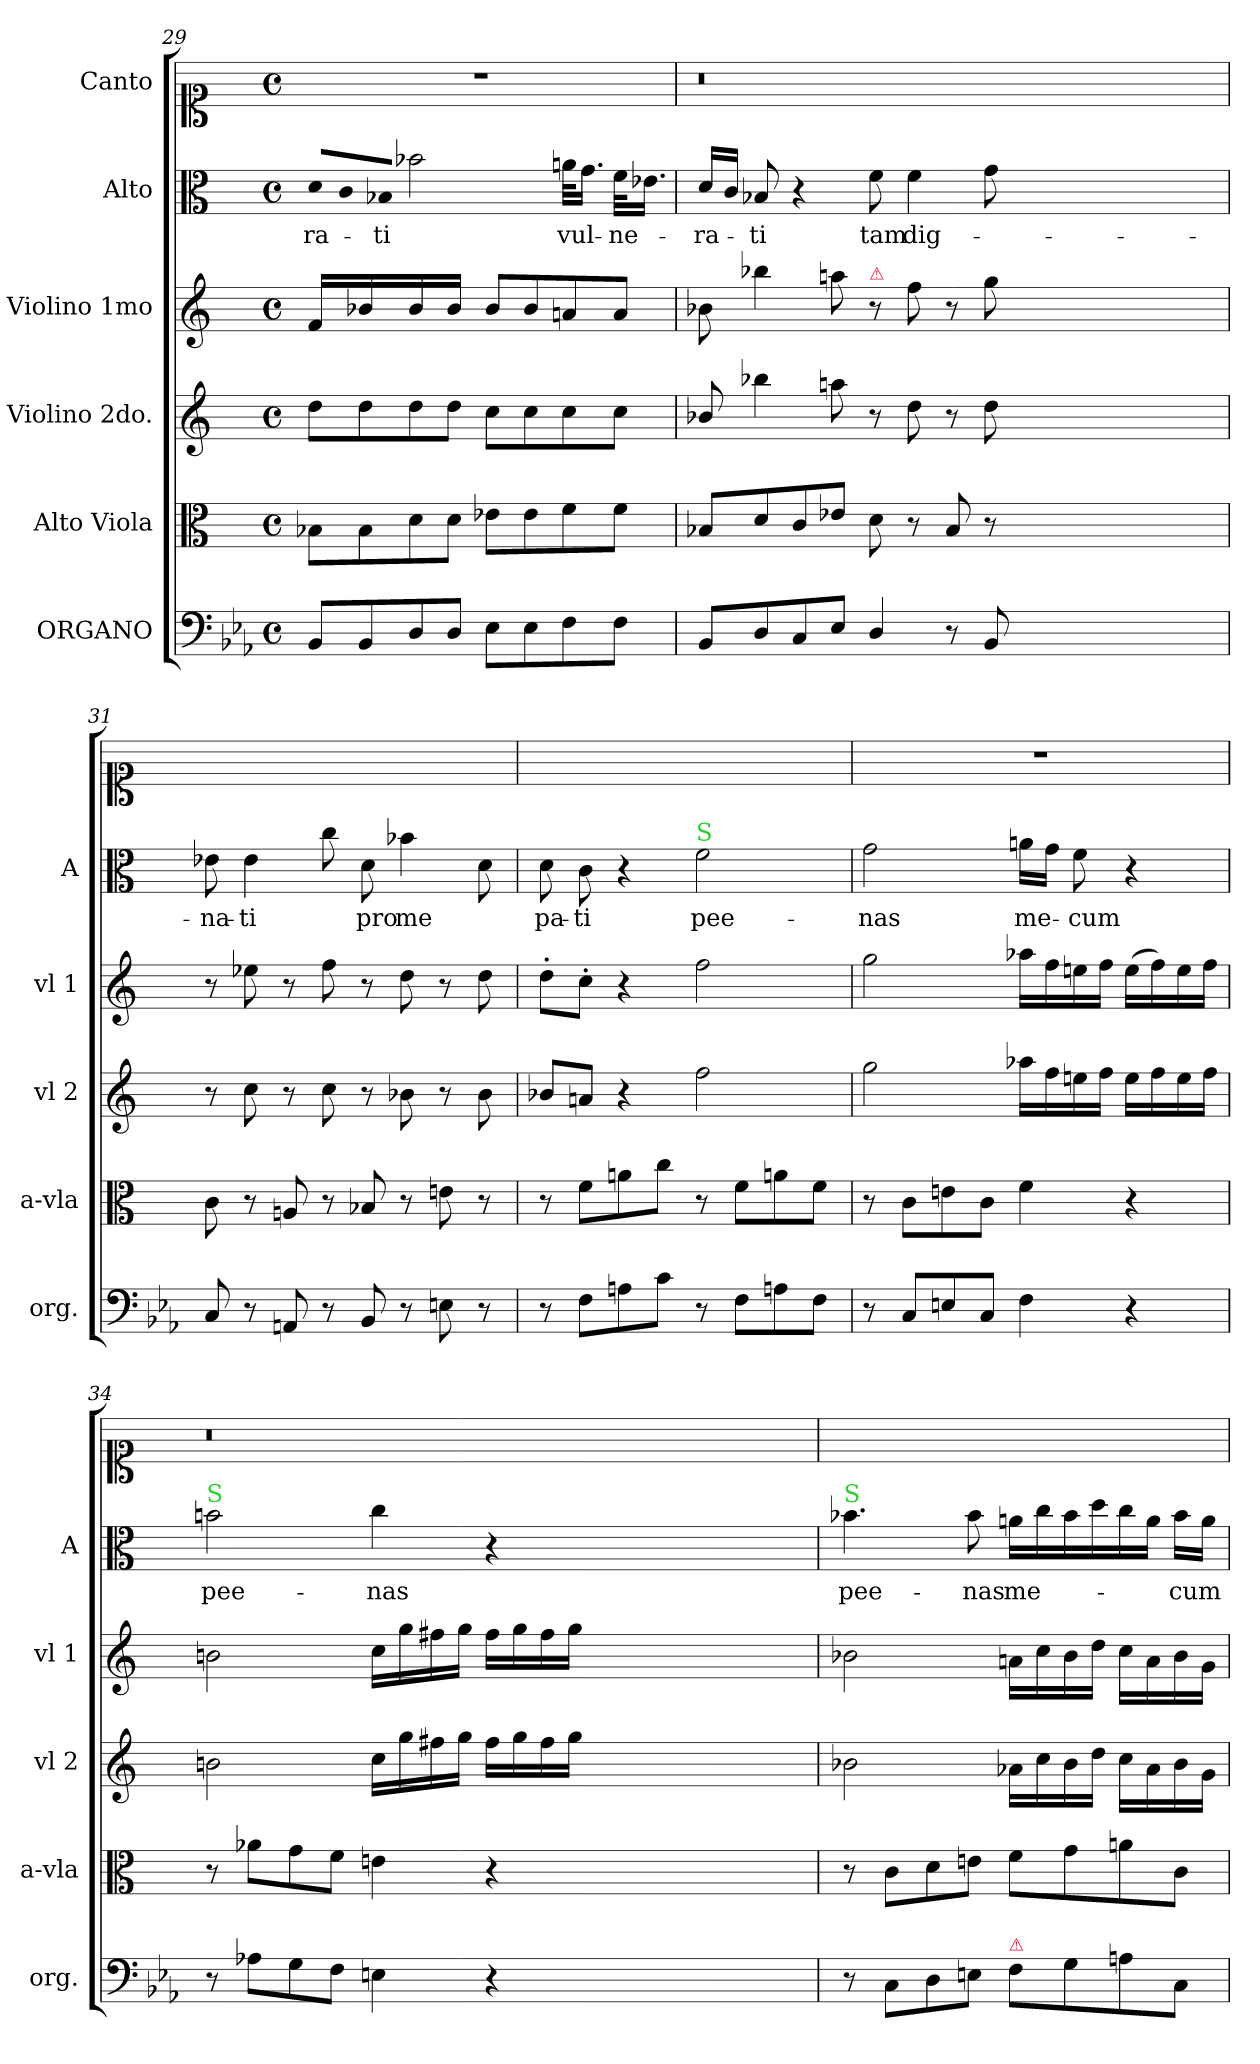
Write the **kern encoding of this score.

**kern	**kern	**kern	**kern	**kern	**text	**kern
*part6	*part5	*part4	*part3	*part2	*part2	*part1
*staff6	*staff5	*staff4	*staff3	*staff2	*staff2	*staff1
*I"ORGANO	*I"Alto Viola	*I"Violino 2do.	*I"Violino 1mo	*I"Alto	*	*I"Canto
*I'org.	*I'a-vla	*I'vl 2	*I'vl 1	*I'A	*	*
*clefF4	*clefC3	*clefG2	*clefG2	*clefC3	*	*clefC1
*k[b-e-a-]	*	*	*	*	*	*
*M4/4	*M4/4	*M4/4	*M4/4	*M4/4	*	*M4/4
*met(c)	*met(c)	*met(c)	*met(c)	*met(c)	*	*met(c)
=29	=29	=29	=29	=29	=29	=29
!	!	!	!LO:N:vis=16	!	!	!
*	*	*	*	*Xtuplet	*	*
!	!	!	!	!LO:N:vis=16	!	!
8BB-/L	8B-\L	8dd\L	8f/LL	12d/LL	-ra-	1r
!	!	!	!	!LO:N:vis=16	!	!
.	.	.	.	12c/	.	.
!	!	!	!LO:N:vis=16	!	!	!
8BB-/	8B-\	8dd\	8b-/	.	.	.
!	!	!	!	!LO:N:vis=16	!	!
.	.	.	.	12B-/JJ	-ti	.
!	!	!	!LO:N:vis=16	!	!	!
8D/	8d\	8dd\	8b-/	2b-\	.	.
!	!	!	!LO:N:vis=16	!	!	!
8D/J	8d\J	8dd\J	8b-/JJ	.	.	.
8E-\L	8e-\L	8cc\L	8b-/L	.	.	.
8E-\	8e-\	8cc\	8b-/	.	.	.
8F\	8f\	8cc\	8an/	32an\KLL	vul-	.
.	.	.	.	16.g\JJ	.	.
8F\J	8f\J	8cc\J	8a/J	32f\KLL	-ne-	.
.	.	.	.	16.e-\JJ	.	.
=30	=30	=30	=30	=30	=30	=30
8BB-/L	8B-/L	8b-/	8b-\	16d/LL	-ra-	0.r
.	.	.	.	16c/JJ	.	.
8D/	8d/	4bb-\	4bb-\	8B-/	-ti	.
8C/	8c/	.	.	4r	.	.
8E-/J	8e-/J	8aan\	8aan\	.	.	.
!	!	!	!LO:TX:a:color=crimson:t=⚠	!	!	!
4D/	8d\	8r	8r	8f\	tam	.
.	8r	8dd\	8ff\	4f\	dig-	.
8r	8B-/	8r	8r	.	.	.
8BB-/	8r	8dd\	8gg\	8g\	.	.
0ryy	0ryy	0ryy	0ryy	0ryy	.	.
=31	=31	=31	=31	=31	=31	=31
8C/	8c\	8r	8r	8e-\	-na-	1ryy
8r	8r	8cc\	8ee-\	4e-\	-ti	.
8AAn/	8An/	8r	8r	.	.	.
8r	8r	8cc\	8ff\	8cc\	.	.
8BB-/	8B-/	8r	8r	8d\	pro	.
8r	8r	8b-\	8dd\	4b-\	me	.
8En\	8en\	8r	8r	.	.	.
8r	8r	8b-\	8dd\	8d\	.	.
=32	=32	=32	=32	=32	=32	=32
8r	8r	8b-/L	8dd'\L	8d\	pa-	1ryy
8F\L	8f\L	8an/J	8cc'\J	8c\	-ti	.
8An\	8an\	4r	4r	4r	.	.
8c\J	8cc\J	.	.	.	.	.
!	!	!	!	!LO:TX:a:color=limegreen:t=S	!	!
8r	8r	2ff\	2ff\	2f\	pee-	.
8F\L	8f\L	.	.	.	.	.
8An\	8an\	.	.	.	.	.
8F\J	8f\J	.	.	.	.	.
=33	=33	=33	=33	=33	=33	=33
8r	8r	2gg\	2gg\	2g\	-nas	1r
8C/L	8c\L	.	.	.	.	.
8En/	8en\	.	.	.	.	.
8C/J	8c\J	.	.	.	.	.
4F\	4f\	16aa-\LL	16aa-\LL	16an\LL	me-	.
.	.	16ff\	16ff\	16g\JJ	.	.
.	.	16een\	16een\	8f\	-cum	.
.	.	16ff\JJ	16ff\JJ	.	.	.
4r	4r	16ee\LL	(16ee\LL	4r	.	.
.	.	16ff\	16ff\)	.	.	.
.	.	16ee\	16ee\	.	.	.
.	.	16ff\JJ	16ff\JJ	.	.	.
=34	=34	=34	=34	=34	=34	=34
!	!	!	!	!LO:TX:a:color=limegreen:t=S	!	!
8r	8r	2bn\	2bn\	2bn\	pee-	0.r
8A-X\L	8a-X\L	.	.	.	.	.
8G\	8g\	.	.	.	.	.
8F\J	8f\J	.	.	.	.	.
4En\	4en\	16cc\LL	16cc\LL	4cc\	-nas	.
.	.	16gg\	16gg\	.	.	.
.	.	16ff#X\	16ff#X\	.	.	.
.	.	16gg\JJ	16gg\JJ	.	.	.
4r	4r	16ff#\LL	16ff#\LL	4r	.	.
.	.	16gg\	16gg\	.	.	.
.	.	16ff#\	16ff#\	.	.	.
.	.	16gg\JJ	16gg\JJ	.	.	.
0ryy	0ryy	0ryy	0ryy	0ryy	.	.
=35	=35	=35	=35	=35	=35	=35
!	!	!	!	!LO:TX:a:color=limegreen:t=S	!	!
8r	8r	2b-X\	2b-X\	4.b-X\	pee-	1ryy
8C\L	8c\L	.	.	.	.	.
8D\	8d\	.	.	.	.	.
8En\J	8en\J	.	.	8b-\	-nas	.
!LO:TX:a:color=crimson:t=⚠	!	!	!	!	!	!
8F\L	8f\L	16a-\LL	16an\LL	16an\LL	me-	.
.	.	16cc\	16cc\	16cc\	.	.
8G\	8g\	16b-\	16b-\	16b-\	.	.
.	.	16dd\JJ	16dd\JJ	16dd\	.	.
8An\	8an\	16cc\LL	16cc\LL	16cc\	.	.
.	.	16a-\	16a\	16a\JJ	.	.
8C/J	8c\J	16b-\	16b-\	16b-\LL	-cum	.
.	.	16g\JJ	16g\JJ	16a\JJ	.	.
=	=	=	=	=	=	=
*-	*-	*-	*-	*-	*-	*-
